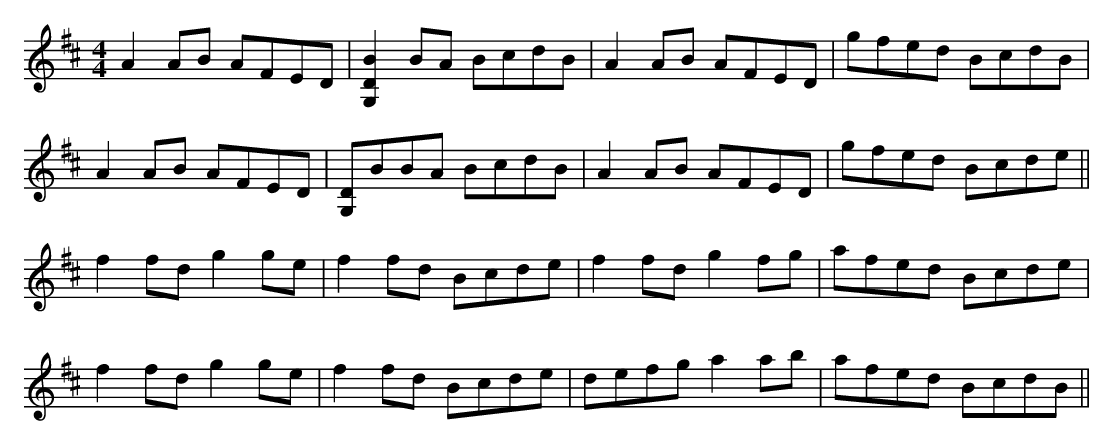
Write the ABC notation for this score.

X:1
M:4/4
K:D
A2AB AFED|[G,2D2B2]BA BcdB|A2AB AFED|gfed BcdB|
A2AB AFED|[G,D]BBA BcdB|A2AB AFED|gfed Bcde||
f2fd g2ge|f2fd Bcde|f2fd g2fg|afed Bcde|
f2fd g2ge|f2fd Bcde|defg a2ab|afed BcdB||
